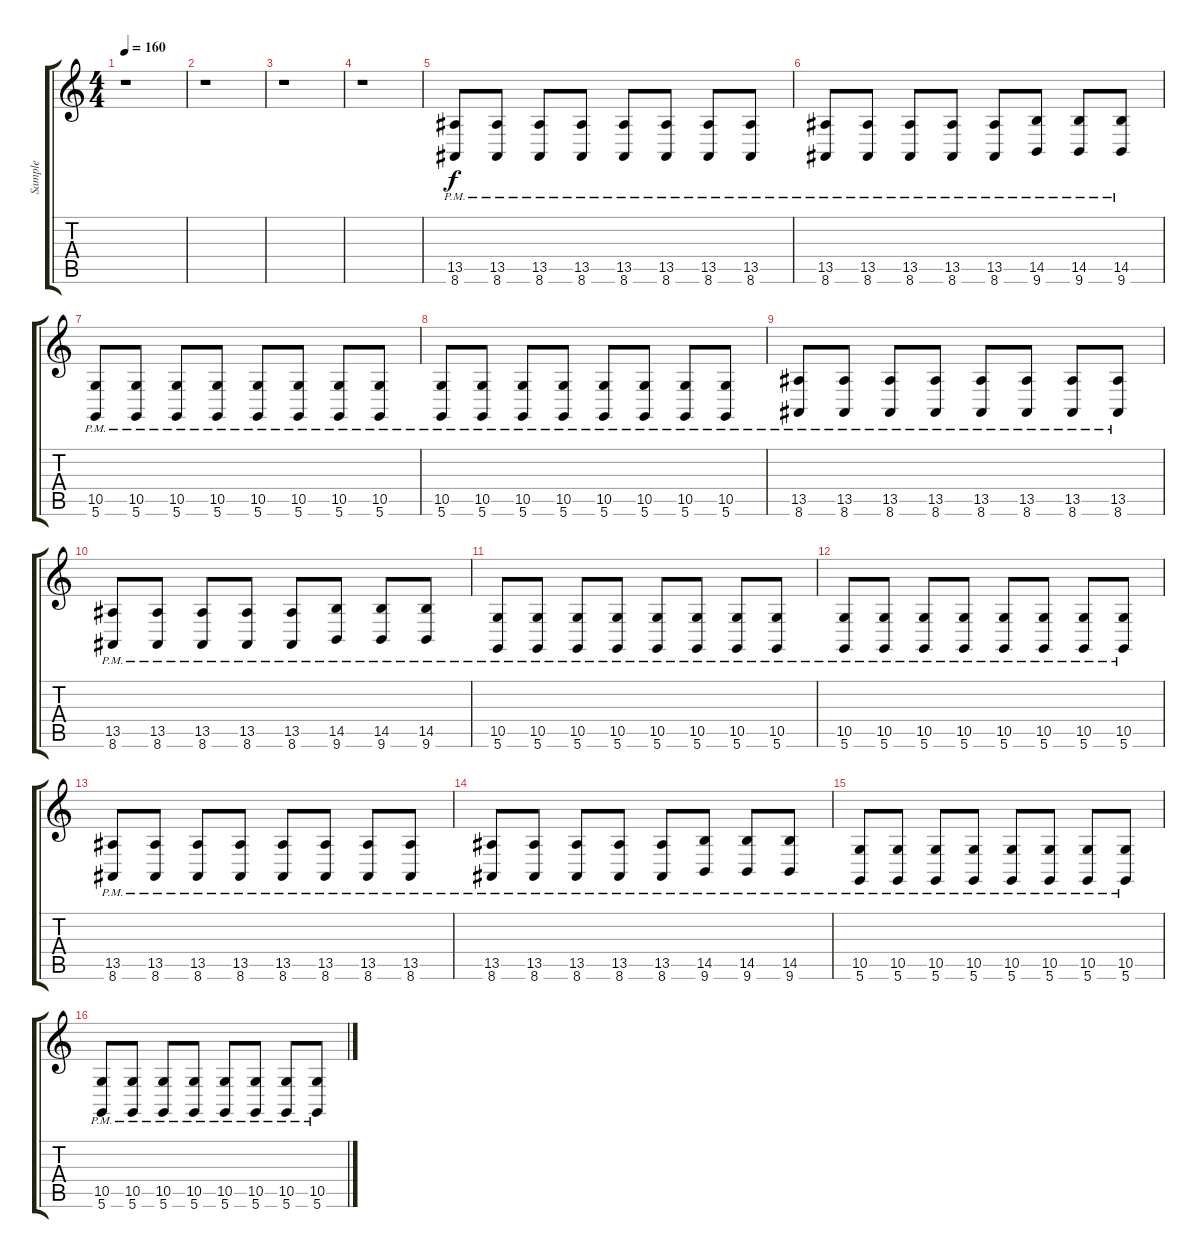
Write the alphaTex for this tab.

\track ("Sample" "Sample") {instrument pad7halo}
\staff {score tabs}
\tuning (E4 B3 G3 D3 A2 D2) {hide}
\ts (4 4)
\tempo 160
\clef g2
\ks c
r.1{dy f} |
r.1 |
r.1 |
r.1 |
(13.5{pm} 8.6{pm}).8{volume 16} (13.5{pm} 8.6{pm}).8 (13.5{pm} 8.6{pm}).8 (13.5{pm} 8.6{pm}).8 (13.5{pm} 8.6{pm}).8 (13.5{pm} 8.6{pm}).8 (13.5{pm} 8.6{pm}).8 (13.5{pm} 8.6{pm}).8 |
(13.5{pm} 8.6{pm}).8 (13.5{pm} 8.6{pm}).8 (13.5{pm} 8.6{pm}).8 (13.5{pm} 8.6{pm}).8 (13.5{pm} 8.6{pm}).8 (14.5{pm} 9.6{pm}).8 (14.5{pm} 9.6{pm}).8 (14.5{pm} 9.6{pm}).8 |
(10.5{pm} 5.6{pm}).8 (10.5{pm} 5.6{pm}).8 (10.5{pm} 5.6{pm}).8 (10.5{pm} 5.6{pm}).8 (10.5{pm} 5.6{pm}).8 (10.5{pm} 5.6{pm}).8 (10.5{pm} 5.6{pm}).8 (10.5{pm} 5.6{pm}).8 |
(10.5{pm} 5.6{pm}).8{volume 10} (10.5{pm} 5.6{pm}).8 (10.5{pm} 5.6{pm}).8 (10.5{pm} 5.6{pm}).8 (10.5{pm} 5.6{pm}).8 (10.5{pm} 5.6{pm}).8 (10.5{pm} 5.6{pm}).8 (10.5{pm} 5.6{pm}).8 |
(13.5{pm} 8.6{pm}).8{volume 16} (13.5{pm} 8.6{pm}).8 (13.5{pm} 8.6{pm}).8 (13.5{pm} 8.6{pm}).8 (13.5{pm} 8.6{pm}).8 (13.5{pm} 8.6{pm}).8 (13.5{pm} 8.6{pm}).8 (13.5{pm} 8.6{pm}).8 |
(13.5{pm} 8.6{pm}).8 (13.5{pm} 8.6{pm}).8 (13.5{pm} 8.6{pm}).8 (13.5{pm} 8.6{pm}).8 (13.5{pm} 8.6{pm}).8 (14.5{pm} 9.6{pm}).8 (14.5{pm} 9.6{pm}).8 (14.5{pm} 9.6{pm}).8 |
(10.5{pm} 5.6{pm}).8 (10.5{pm} 5.6{pm}).8 (10.5{pm} 5.6{pm}).8 (10.5{pm} 5.6{pm}).8 (10.5{pm} 5.6{pm}).8 (10.5{pm} 5.6{pm}).8 (10.5{pm} 5.6{pm}).8 (10.5{pm} 5.6{pm}).8 |
(10.5{pm} 5.6{pm}).8{volume 10} (10.5{pm} 5.6{pm}).8 (10.5{pm} 5.6{pm}).8 (10.5{pm} 5.6{pm}).8 (10.5{pm} 5.6{pm}).8 (10.5{pm} 5.6{pm}).8 (10.5{pm} 5.6{pm}).8 (10.5{pm} 5.6{pm}).8 |
(13.5{pm} 8.6{pm}).8{volume 16} (13.5{pm} 8.6{pm}).8 (13.5{pm} 8.6{pm}).8 (13.5{pm} 8.6{pm}).8 (13.5{pm} 8.6{pm}).8 (13.5{pm} 8.6{pm}).8 (13.5{pm} 8.6{pm}).8 (13.5{pm} 8.6{pm}).8 |
(13.5{pm} 8.6{pm}).8 (13.5{pm} 8.6{pm}).8 (13.5{pm} 8.6{pm}).8 (13.5{pm} 8.6{pm}).8 (13.5{pm} 8.6{pm}).8 (14.5{pm} 9.6{pm}).8 (14.5{pm} 9.6{pm}).8 (14.5{pm} 9.6{pm}).8 |
(10.5{pm} 5.6{pm}).8 (10.5{pm} 5.6{pm}).8 (10.5{pm} 5.6{pm}).8 (10.5{pm} 5.6{pm}).8 (10.5{pm} 5.6{pm}).8 (10.5{pm} 5.6{pm}).8 (10.5{pm} 5.6{pm}).8 (10.5{pm} 5.6{pm}).8 |
(10.5{pm} 5.6{pm}).8{volume 10} (10.5{pm} 5.6{pm}).8 (10.5{pm} 5.6{pm}).8 (10.5{pm} 5.6{pm}).8 (10.5{pm} 5.6{pm}).8 (10.5{pm} 5.6{pm}).8 (10.5{pm} 5.6{pm}).8 (10.5{pm} 5.6{pm}).8
